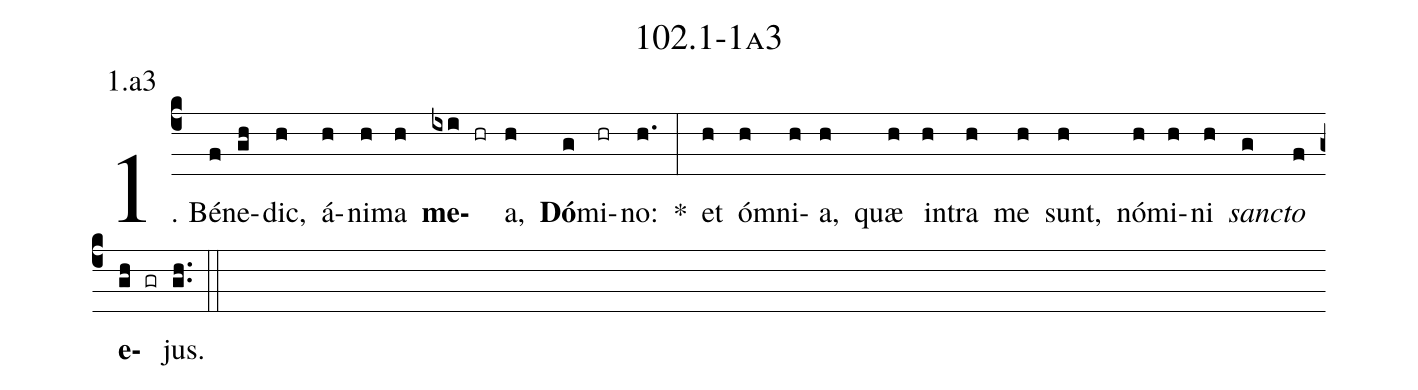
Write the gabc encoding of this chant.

name: 102.1-1a3;
annotation: 1.a3;
%%
(c4)1. Bé(f)ne(gh)dic,(h) á(h)ni(h)ma(h) <b>me</b>(ixi hr)a,(h) <b>Dó</b>(g)mi(hr)no:(h.) *(:) et(h) óm(h)ni(h)a,(h) quæ(h) in(h)tra(h) me(h) sunt,(h) nó(h)mi(h)ni(h) <i>sanc</i>(g)<i>to</i>(f) <b>e</b>(gh gr)jus.(gh..) (::)
